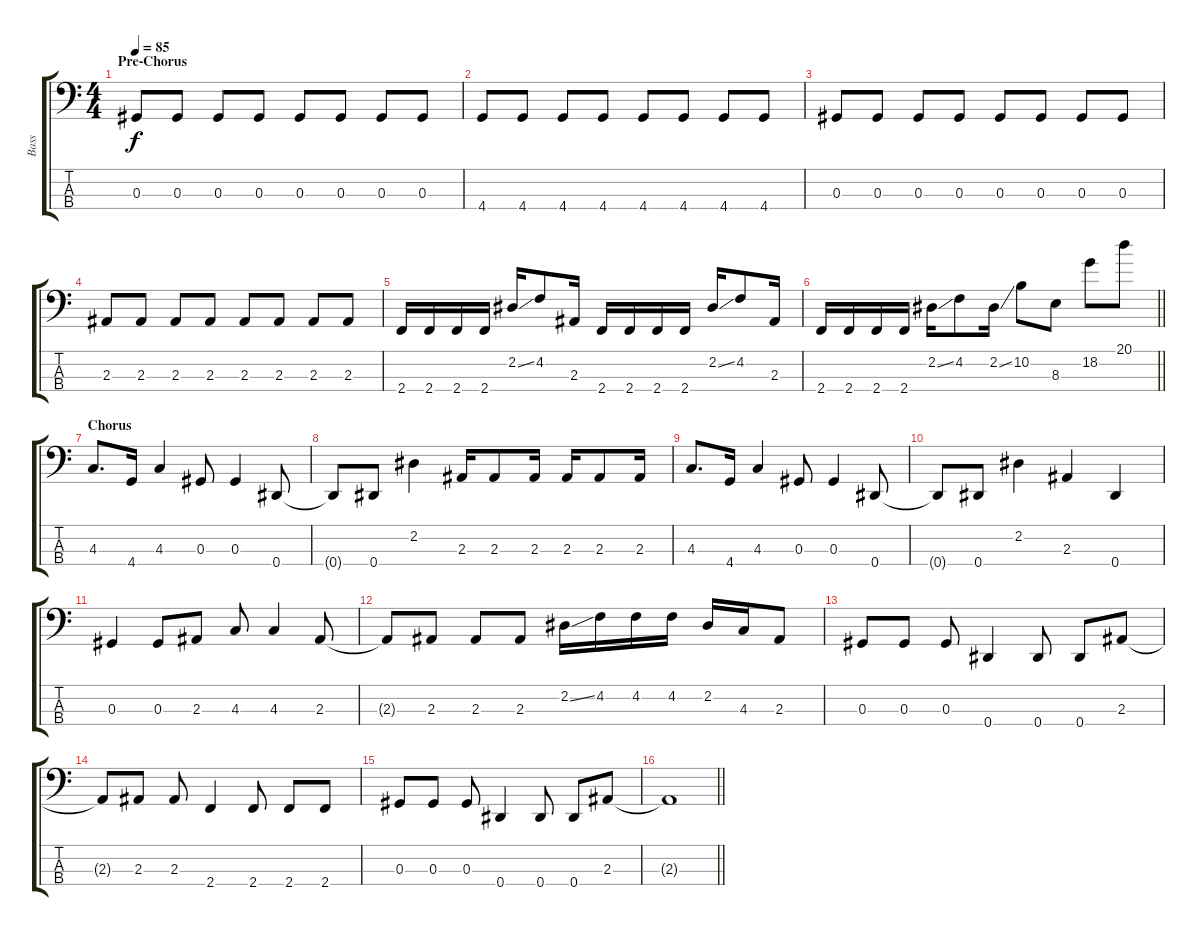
\track ("Bass" "Bass") {instrument electricbassfinger}
\staff {score tabs}
\tuning (Gb2 Db2 Ab1 Eb1) {hide}
\ts (4 4)
\section ("" "Pre-Chorus")
\tempo 85
\clef f4
\ks c
0.3.8{dy f} 0.3.8 0.3.8 0.3.8 0.3.8 0.3.8 0.3.8 0.3.8 |
4.4.8 4.4.8 4.4.8 4.4.8 4.4.8 4.4.8 4.4.8 4.4.8 |
0.3.8 0.3.8 0.3.8 0.3.8 0.3.8 0.3.8 0.3.8 0.3.8 |
2.3.8 2.3.8 2.3.8 2.3.8 2.3.8 2.3.8 2.3.8 2.3.8 |
2.4.16 2.4.16 2.4.16 2.4.16 2.2{ss}.16 4.2.8 2.3.16 2.4.16 2.4.16 2.4.16 2.4.16 2.2{ss}.16 4.2.8 2.3.16 |
\barLineRight lightlight
2.4.16 2.4.16 2.4.16 2.4.16 2.2{ss}.16 4.2.8 2.2{ss}.16 10.2.8 8.3.8 18.2.8 20.1.8 |
\section ("" "Chorus")
4.3.8{d} 4.4.16 4.3.4 0.3.8 0.3.4 0.4.8 |
0.4{t}.8 0.4.8 2.2.4 2.3.16 2.3.8 2.3.16 2.3.16 2.3.8 2.3.16 |
4.3.8{d} 4.4.16 4.3.4 0.3.8 0.3.4 0.4.8 |
0.4{t}.8 0.4.8 2.2.4 2.3.4 0.4.4 |
0.3.4 0.3.8 2.3.8 4.3.8 4.3.4 2.3.8 |
2.3{t}.8 2.3.8 2.3.8 2.3.8 2.2{ss}.16 4.2.16 4.2.16 4.2.16 2.2.16 4.3.16 2.3.8 |
0.3.8 0.3.8 0.3.8 0.4.4 0.4.8 0.4.8 2.3.8 |
2.3{t}.8 2.3.8 2.3.8 2.4.4 2.4.8 2.4.8 2.4.8 |
0.3.8 0.3.8 0.3.8 0.4.4 0.4.8 0.4.8 2.3.8 |
\barLineRight lightlight
2.3{t}.1
